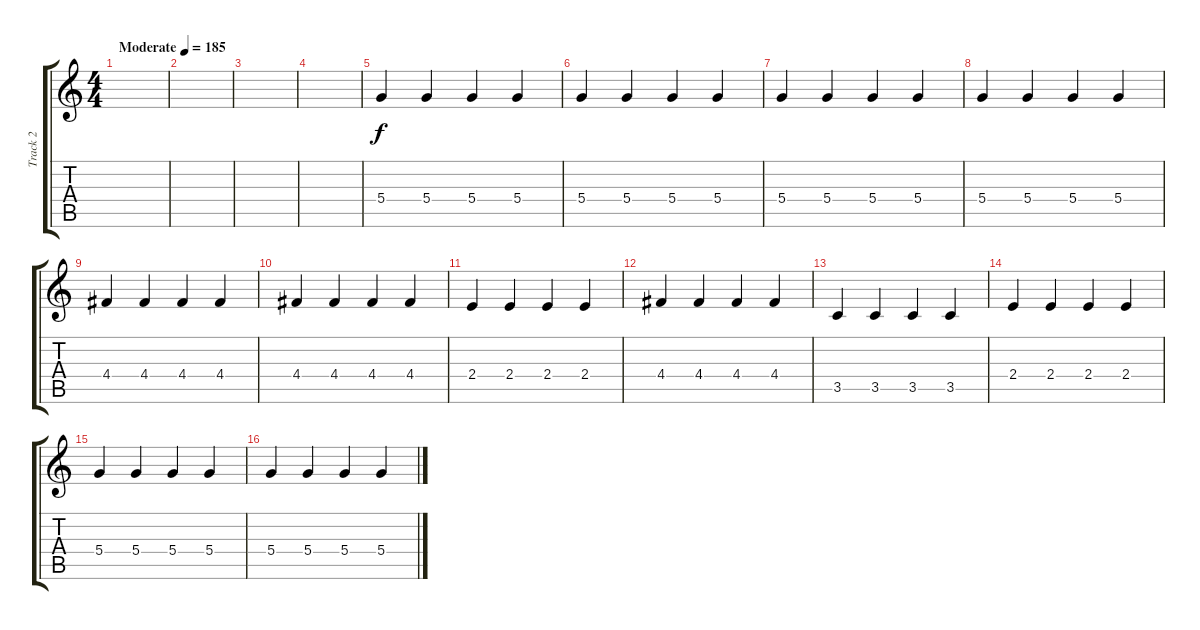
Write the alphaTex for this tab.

\track ("Track 2" "Track 2") {instrument electricguitarjazz}
\staff {score tabs}
\tuning (E4 B3 G3 D3 A2 E2) {hide}
\ts (4 4)
\tempo (185 "Moderate")
\clef g2
\ks c
|
|
|
|
5.4.4 5.4.4 5.4.4 5.4.4 |
5.4.4 5.4.4 5.4.4 5.4.4 |
5.4.4 5.4.4 5.4.4 5.4.4 |
5.4.4 5.4.4 5.4.4 5.4.4 |
4.4.4 4.4.4 4.4.4 4.4.4 |
4.4.4 4.4.4 4.4.4 4.4.4 |
2.4.4 2.4.4 2.4.4 2.4.4 |
4.4.4 4.4.4 4.4.4 4.4.4 |
3.5.4 3.5.4 3.5.4 3.5.4 |
2.4.4 2.4.4 2.4.4 2.4.4 |
5.4.4 5.4.4 5.4.4 5.4.4 |
5.4.4 5.4.4 5.4.4 5.4.4
